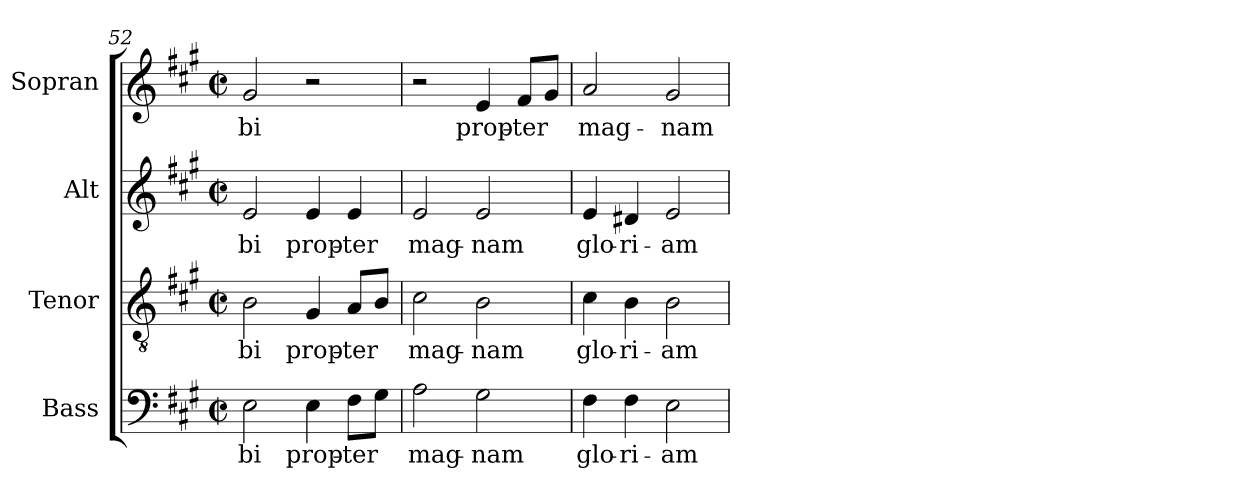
**kern	**text	**kern	**text	**kern	**text	**kern	**text
*part4	*part4	*part3	*part3	*part2	*part2	*part1	*part1
*staff4	*staff4	*staff3	*staff3	*staff2	*staff2	*staff1	*staff1
*I"Bass	*	*I"Tenor	*	*I"Alt	*	*I"Sopran	*
*I'B.	*	*I'T.	*	*I'A.	*	*I'S.	*
*clefF4	*	*clefGv2	*	*clefG2	*	*clefG2	*
*k[f#c#g#]	*	*k[f#c#g#]	*	*k[f#c#g#]	*	*k[f#c#g#]	*
*A:	*	*A:	*	*A:	*	*A:	*
*M2/2	*	*M2/2	*	*M2/2	*	*M2/2	*
*met(c|)	*	*met(c|)	*	*met(c|)	*	*met(c|)	*
=52	=52	=52	=52	=52	=52	=52	=52
!	!LO:LY:b	!	!LO:LY:b	!	!LO:LY:b	!	!LO:LY:b
2E\	-bi	2B\	-bi	2e/	-bi	2g#/	-bi
!	!LO:LY:b	!	!LO:LY:b	!	!LO:LY:b	!	!
4E\	prop-	4G#/	prop-	4e/	prop-	2r	.
!	!LO:LY:b	!	!LO:LY:b	!	!LO:LY:b	!	!
8F#\L	-ter	8A/L	-ter	4e/	-ter	.	.
8G#\J	.	8B/J	.	.	.	.	.
!!LO:LB:g=z
=53	=53	=53	=53	=53	=53	=53	=53
!	!LO:LY:b	!	!LO:LY:b	!	!LO:LY:b	!	!
2A\	mag-	2c#\	mag-	2e/	mag-	2r	.
!	!LO:LY:b	!	!LO:LY:b	!	!LO:LY:b	!	!LO:LY:b
2G#\	-nam	2B\	-nam	2e/	-nam	4e/	prop-
!	!	!	!	!	!	!	!LO:LY:b
.	.	.	.	.	.	8f#/L	-ter
.	.	.	.	.	.	8g#/J	.
=54	=54	=54	=54	=54	=54	=54	=54
!	!LO:LY:b	!	!LO:LY:b	!	!LO:LY:b	!	!LO:LY:b
4F#\	glo-	4c#\	glo-	4e/	glo-	2a/	mag-
!	!LO:LY:b	!	!LO:LY:b	!	!LO:LY:b	!	!
4F#\	-ri-	4B\	-ri-	4d#X/	-ri-	.	.
!	!LO:LY:b	!	!LO:LY:b	!	!LO:LY:b	!	!LO:LY:b
2E\	-am	2B\	-am	2e/	-am	2g#/	-nam
=	=	=	=	=	=	=	=
*-	*-	*-	*-	*-	*-	*-	*-
